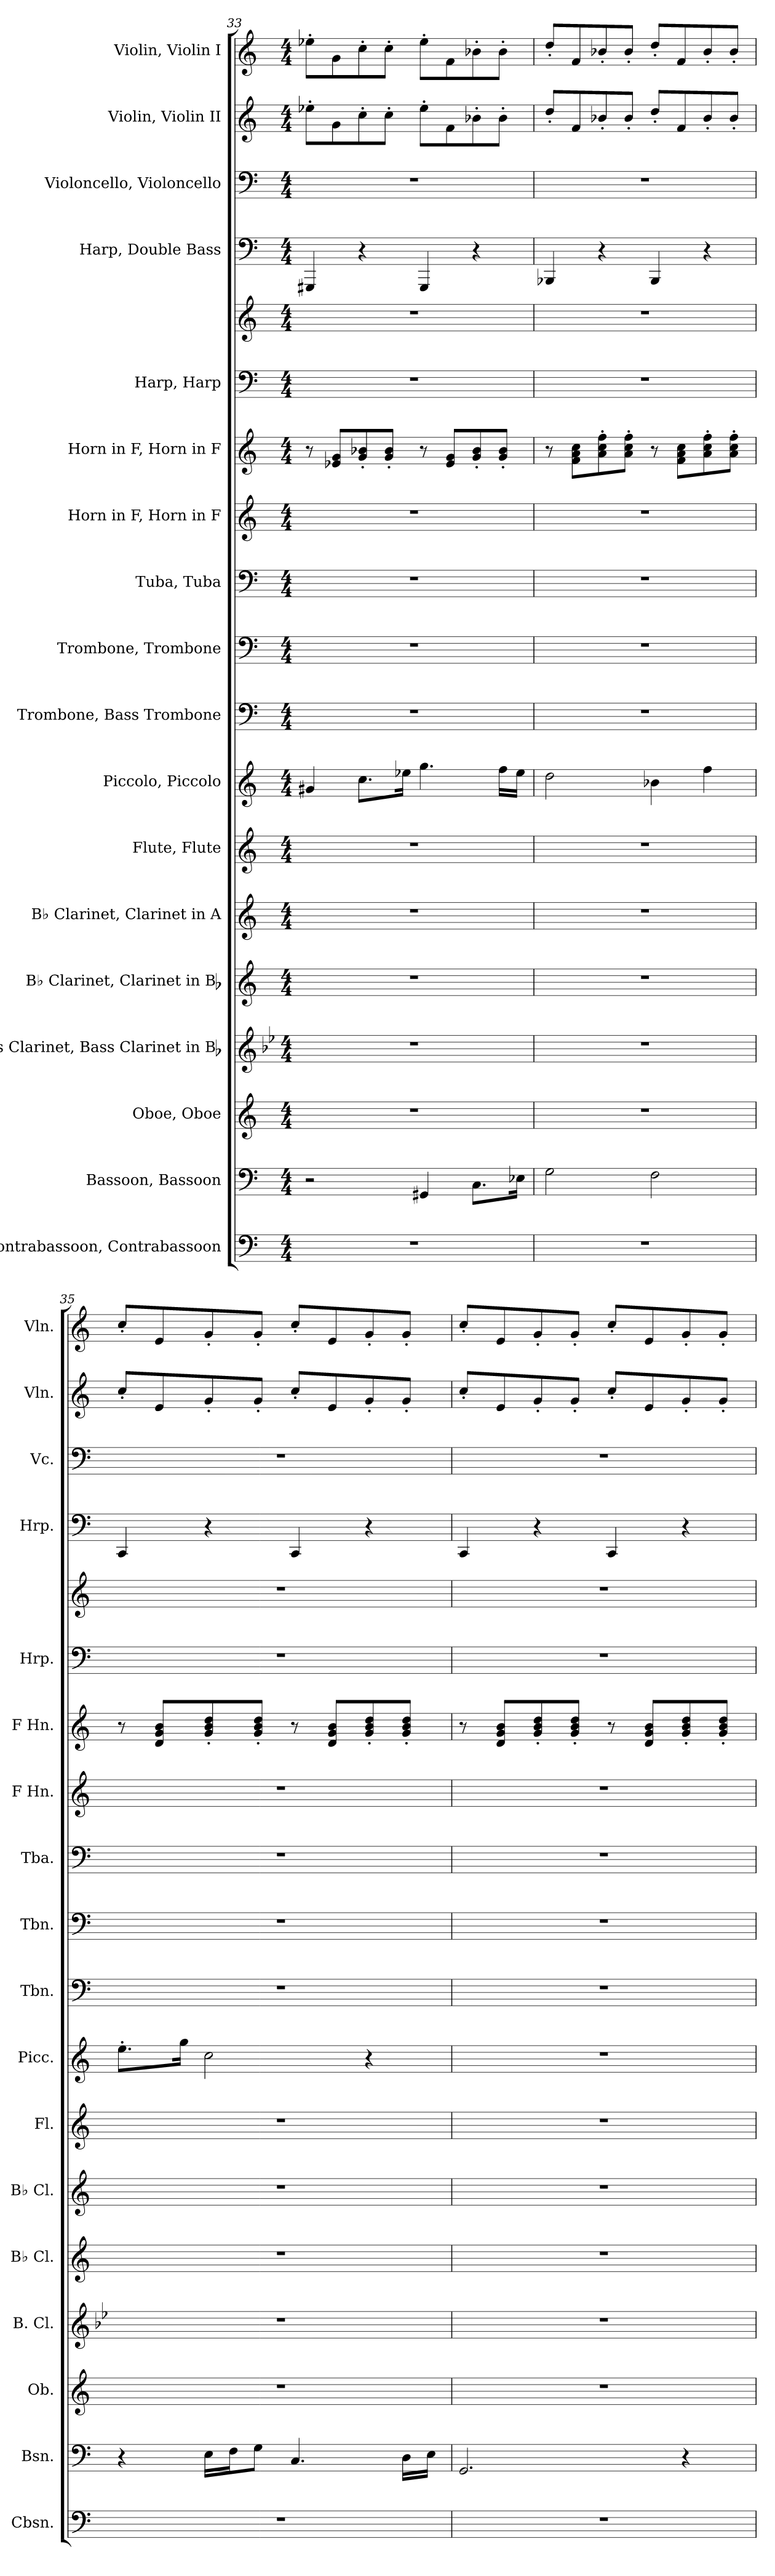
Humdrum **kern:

**kern	**kern	**kern	**kern	**kern	**kern	**kern	**kern	**kern	**kern	**kern	**kern	**kern	**kern	**kern	**kern	**kern	**kern	**kern
*part18	*part17	*part16	*part15	*part14	*part13	*part12	*part11	*part10	*part9	*part8	*part7	*part6	*part5	*part5	*part4	*part3	*part2	*part1
*staff19	*staff18	*staff17	*staff16	*staff15	*staff14	*staff13	*staff12	*staff11	*staff10	*staff9	*staff8	*staff7	*staff6	*staff5	*staff4	*staff3	*staff2	*staff1
*I"Contrabassoon, Contrabassoon	*I"Bassoon, Bassoon	*I"Oboe, Oboe	*I"Bass Clarinet, Bass Clarinet in Bb	*I"B♭ Clarinet, Clarinet in Bb	*I"B♭ Clarinet, Clarinet in A	*I"Flute, Flute	*I"Piccolo, Piccolo	*I"Trombone, Bass Trombone	*I"Trombone, Trombone	*I"Tuba, Tuba	*I"Horn in F, Horn in F	*I"Horn in F, Horn in F	*I"Harp, Harp	*	*I"Harp, Double Bass	*I"Violoncello, Violoncello	*I"Violin, Violin II	*I"Violin, Violin I
*I'Cbsn.	*I'Bsn.	*I'Ob.	*I'B. Cl.	*I'B♭ Cl.	*I'B♭ Cl.	*I'Fl.	*I'Picc.	*I'Tbn.	*I'Tbn.	*I'Tba.	*I'F Hn.	*I'F Hn.	*I'Hrp.	*	*I'Hrp.	*I'Vc.	*I'Vln.	*I'Vln.
!!LO:PB:g=z
*clefF4	*clefF4	*clefG2	*clefG2	*clefG2	*clefG2	*clefG2	*clefG2	*clefF4	*clefF4	*clefF4	*clefG2	*clefG2	*clefF4	*clefG2	*clefF4	*clefF4	*clefG2	*clefG2
*ITrd7c12	*	*	*ITrd8c14	*ITrd1c2	*ITrd1c2	*	*ITrd-7c-12	*	*	*	*ITrd4c7	*ITrd4c7	*	*	*	*	*	*
*k[]	*k[]	*k[]	*k[b-e-]	*k[b-e-]	*k[b-e-]	*k[]	*k[]	*k[]	*k[]	*k[]	*k[b-]	*k[b-]	*k[]	*k[]	*k[]	*k[]	*k[]	*k[]
*M4/4	*M4/4	*M4/4	*M4/4	*M4/4	*M4/4	*M4/4	*M4/4	*M4/4	*M4/4	*M4/4	*M4/4	*M4/4	*M4/4	*M4/4	*M4/4	*M4/4	*M4/4	*M4/4
=33	=33	=33	=33	=33	=33	=33	=33	=33	=33	=33	=33	=33	=33	=33	=33	=33	=33	=33
1r	2r	1r	1r	1r	1r	1r	4gg#X/	1r	1r	1r	1r	8r	1r	1r	4GGG#X/	1r	8ee-X'\L	8ee-X'\L
.	.	.	.	.	.	.	.	.	.	.	.	8A-X/ 8c/L	.	.	.	.	8g\	8g\
.	.	.	.	.	.	.	8.ccc\L	.	.	.	.	8c/' 8e-X/'	.	.	4r	.	8cc'\	8cc'\
.	.	.	.	.	.	.	.	.	.	.	.	8c/' 8e-/'J	.	.	.	.	8cc'\J	8cc'\J
.	.	.	.	.	.	.	16eee-X\Jk	.	.	.	.	.	.	.	.	.	.	.
.	4GG#X/	.	.	.	.	.	4.ggg\	.	.	.	.	8r	.	.	4GGG#/	.	8ee-'\L	8ee-'\L
.	.	.	.	.	.	.	.	.	.	.	.	8A-/ 8c/L	.	.	.	.	8f\	8f\
.	8.C\L	.	.	.	.	.	.	.	.	.	.	8c/' 8e-/'	.	.	4r	.	8b-X'\	8b-X'\
.	.	.	.	.	.	.	16fff\LL	.	.	.	.	8c/' 8e-/'J	.	.	.	.	8b-'\J	8b-'\J
.	16E-X\Jk	.	.	.	.	.	16eee-\JJ	.	.	.	.	.	.	.	.	.	.	.
=34	=34	=34	=34	=34	=34	=34	=34	=34	=34	=34	=34	=34	=34	=34	=34	=34	=34	=34
1r	2G\	1r	1r	1r	1r	1r	2ddd\	1r	1r	1r	1r	8r	1r	1r	4BBB-X/	1r	8dd'/L	8dd'/L
.	.	.	.	.	.	.	.	.	.	.	.	8B-\ 8d\ 8f\L	.	.	.	.	8f/	8f/
.	.	.	.	.	.	.	.	.	.	.	.	8d\' 8f\' 8b-\'	.	.	4r	.	8b-X'/	8b-X'/
.	.	.	.	.	.	.	.	.	.	.	.	8d\' 8f\' 8b-\'J	.	.	.	.	8b-'/J	8b-'/J
.	2F\	.	.	.	.	.	4bb-X\	.	.	.	.	8r	.	.	4BBB-/	.	8dd'/L	8dd'/L
.	.	.	.	.	.	.	.	.	.	.	.	8B-\ 8d\ 8f\L	.	.	.	.	8f/	8f/
.	.	.	.	.	.	.	4fff\	.	.	.	.	8d\' 8f\' 8b-\'	.	.	4r	.	8b-'/	8b-'/
.	.	.	.	.	.	.	.	.	.	.	.	8d\' 8f\' 8b-\'J	.	.	.	.	8b-'/J	8b-'/J
=35	=35	=35	=35	=35	=35	=35	=35	=35	=35	=35	=35	=35	=35	=35	=35	=35	=35	=35
1r	4r	1r	1r	1r	1r	1r	8.eee'\L	1r	1r	1r	1r	8r	1r	1r	4CC/	1r	8cc'/L	8cc'/L
.	.	.	.	.	.	.	.	.	.	.	.	8G/ 8c/ 8e/L	.	.	.	.	8e/	8e/
.	.	.	.	.	.	.	16ggg\Jk	.	.	.	.	.	.	.	.	.	.	.
.	16E\LL	.	.	.	.	.	2ccc\	.	.	.	.	8c/' 8e/' 8g/'	.	.	4r	.	8g'/	8g'/
.	16F\J	.	.	.	.	.	.	.	.	.	.	.	.	.	.	.	.	.
.	8G\J	.	.	.	.	.	.	.	.	.	.	8c/' 8e/' 8g/'J	.	.	.	.	8g'/J	8g'/J
.	4.C/	.	.	.	.	.	.	.	.	.	.	8r	.	.	4CC/	.	8cc'/L	8cc'/L
.	.	.	.	.	.	.	.	.	.	.	.	8G/ 8c/ 8e/L	.	.	.	.	8e/	8e/
.	.	.	.	.	.	.	4r	.	.	.	.	8c/' 8e/' 8g/'	.	.	4r	.	8g'/	8g'/
.	16D\LL	.	.	.	.	.	.	.	.	.	.	8c/' 8e/' 8g/'J	.	.	.	.	8g'/J	8g'/J
.	16E\JJ	.	.	.	.	.	.	.	.	.	.	.	.	.	.	.	.	.
=36	=36	=36	=36	=36	=36	=36	=36	=36	=36	=36	=36	=36	=36	=36	=36	=36	=36	=36
1r	2.GG/	1r	1r	1r	1r	1r	1r	1r	1r	1r	1r	8r	1r	1r	4CC/	1r	8cc'/L	8cc'/L
.	.	.	.	.	.	.	.	.	.	.	.	8G/ 8c/ 8e/L	.	.	.	.	8e/	8e/
.	.	.	.	.	.	.	.	.	.	.	.	8c/' 8e/' 8g/'	.	.	4r	.	8g'/	8g'/
.	.	.	.	.	.	.	.	.	.	.	.	8c/' 8e/' 8g/'J	.	.	.	.	8g'/J	8g'/J
.	.	.	.	.	.	.	.	.	.	.	.	8r	.	.	4CC/	.	8cc'/L	8cc'/L
.	.	.	.	.	.	.	.	.	.	.	.	8G/ 8c/ 8e/L	.	.	.	.	8e/	8e/
.	4r	.	.	.	.	.	.	.	.	.	.	8c/' 8e/' 8g/'	.	.	4r	.	8g'/	8g'/
.	.	.	.	.	.	.	.	.	.	.	.	8c/' 8e/' 8g/'J	.	.	.	.	8g'/J	8g'/J
=	=	=	=	=	=	=	=	=	=	=	=	=	=	=	=	=	=	=
*-	*-	*-	*-	*-	*-	*-	*-	*-	*-	*-	*-	*-	*-	*-	*-	*-	*-	*-
